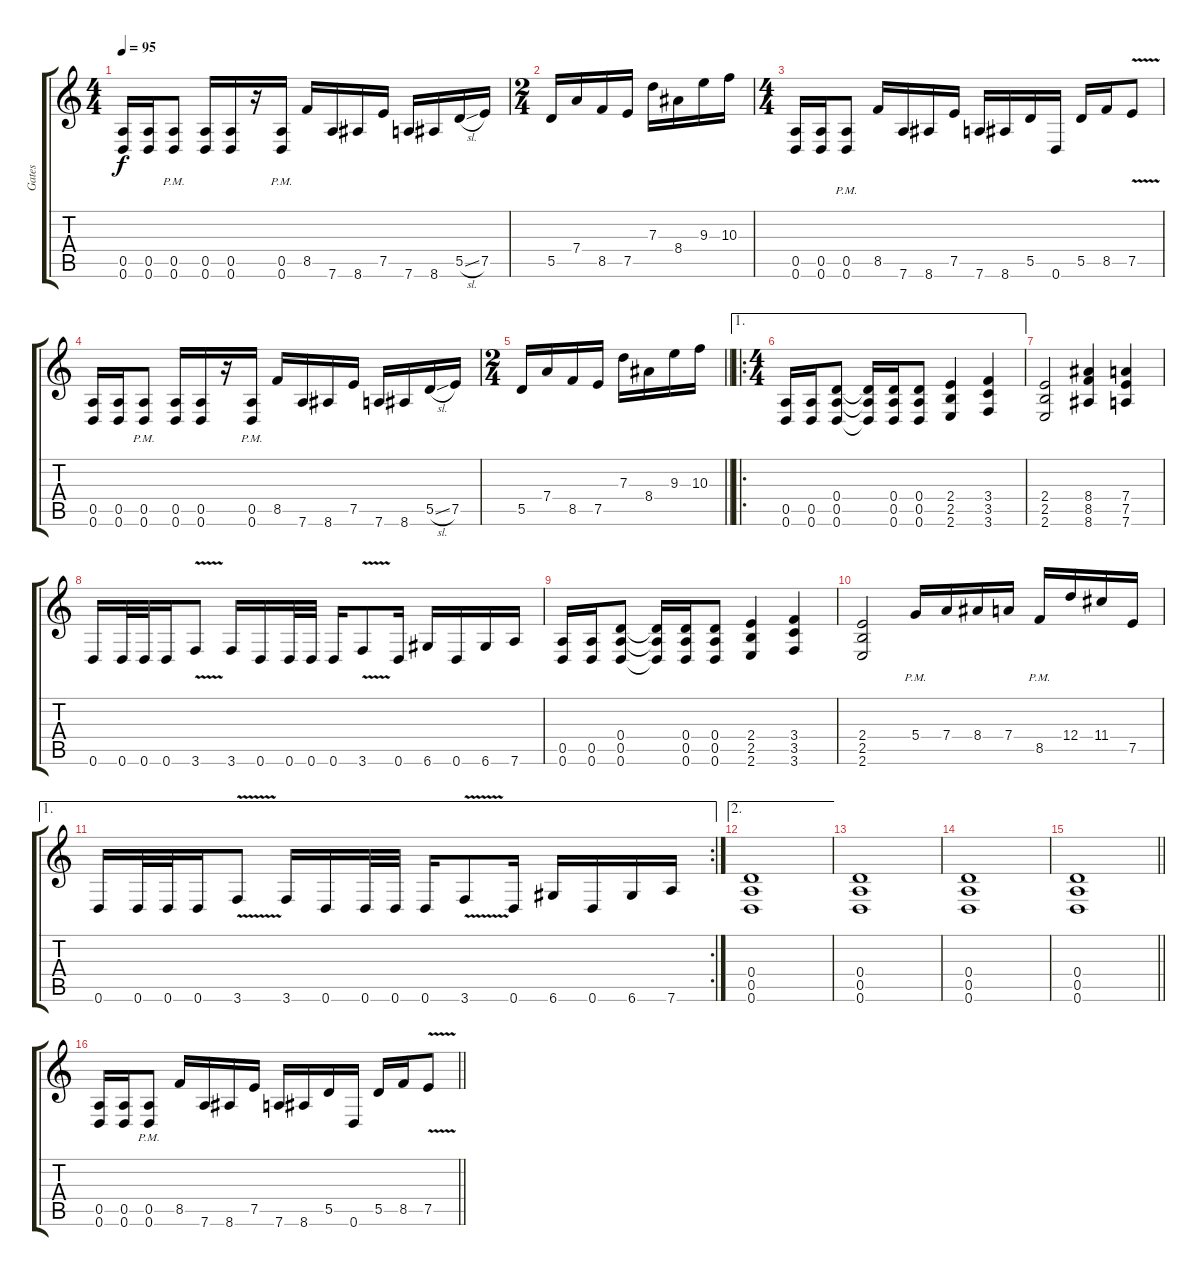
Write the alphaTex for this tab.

\track ("Gates" "Gates") {instrument distortionguitar}
\staff {score tabs}
\tuning (E4 B3 G3 D3 A2 D2) {hide}
\ts (4 4)
\tempo 95
\clef g2
\ks c
(0.5 0.6).16{dy f} (0.5 0.6).16 (0.5{pm} 0.6{pm}).8 (0.5 0.6).16 (0.5 0.6).16 r.16 (0.5{pm} 0.6{pm}).16 8.5.16 7.6.16 8.6.16 7.5.16 7.6.16 8.6.16 5.5{sl}.16 7.5.16 |
\ts (2 4)
5.5.16 7.4.16 8.5.16 7.5.16 7.3.16 8.4.16 9.3.16 10.3.16 |
\ts (4 4)
(0.5 0.6).16 (0.5 0.6).16 (0.5{pm} 0.6{pm}).8 8.5.16 7.6.16 8.6.16 7.5.16 7.6.16 8.6.16 5.5.16 0.6.16 5.5.16 8.5.16 7.5{v}.8 |
(0.5 0.6).16 (0.5 0.6).16 (0.5{pm} 0.6{pm}).8 (0.5 0.6).16 (0.5 0.6).16 r.16 (0.5{pm} 0.6{pm}).16 8.5.16 7.6.16 8.6.16 7.5.16 7.6.16 8.6.16 5.5{sl}.16 7.5.16 |
\ts (2 4)
\barLineRight lightlight
5.5.16 7.4.16 8.5.16 7.5.16 7.3.16 8.4.16 9.3.16 10.3.16 |
\ae 1
\ro
\ts (4 4)
(0.5 0.6).16 (0.5 0.6).16 (0.4 0.5 0.6).8 (0.4{t} 0.5{t} 0.6{t}).16 (0.4 0.5 0.6).16 (0.4 0.5 0.6).8 (2.4 2.5 2.6).4 (3.4 3.5 3.6).4 |
(2.4 2.5 2.6).2 (8.4 8.5 8.6).4 (7.4 7.5 7.6).4 |
0.6.16 0.6.32 0.6.32 0.6.16 3.6{v}.8 3.6.16 0.6.16 0.6.32 0.6.32 0.6.16 3.6{v}.8 0.6.16 6.6.16 0.6.16 6.6.16 7.6.16 |
(0.5 0.6).16 (0.5 0.6).16 (0.4 0.5 0.6).8 (0.4{t} 0.5{t} 0.6{t}).16 (0.4 0.5 0.6).16 (0.4 0.5 0.6).8 (2.4 2.5 2.6).4 (3.4 3.5 3.6).4 |
(2.4 2.5 2.6).2 5.4{pm}.16 7.4.16 8.4.16 7.4.16 8.5{pm}.16 12.4.16 11.4.16 7.5.16 |
\ae 1
\rc 2
0.6.16 0.6.32 0.6.32 0.6.16 3.6{v}.8 3.6.16 0.6.16 0.6.32 0.6.32 0.6.16 3.6{v}.8 0.6.16 6.6.16 0.6.16 6.6.16 7.6.16 |
\ae 2
(0.4 0.5 0.6).1 |
(0.4 0.5 0.6).1 |
(0.4 0.5 0.6).1 |
\barLineRight lightlight
(0.4 0.5 0.6).1 |
\barLineRight lightlight
(0.5 0.6).16 (0.5 0.6).16 (0.5{pm} 0.6{pm}).8 8.5.16 7.6.16 8.6.16 7.5.16 7.6.16 8.6.16 5.5.16 0.6.16 5.5.16 8.5.16 7.5{v}.8
